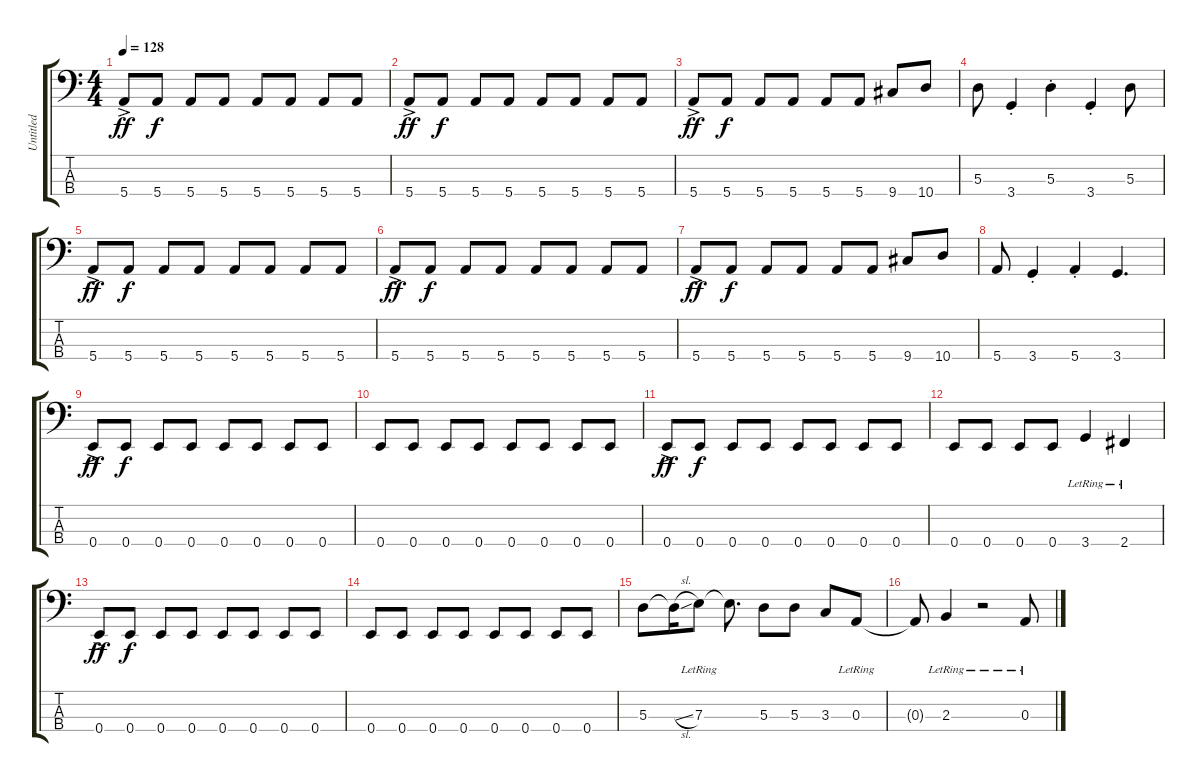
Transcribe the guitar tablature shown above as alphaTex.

\track ("Untitled" "Untitled") {instrument electricbasspick}
\staff {score tabs}
\tuning (G2 D2 A1 E1) {hide}
\ts (4 4)
\tempo 128
\clef f4
\ks c
5.4{ac}.8{dy ff} 5.4.8{dy f} 5.4.8 5.4.8 5.4.8 5.4.8 5.4.8 5.4.8 |
5.4{ac}.8{dy ff} 5.4.8{dy f} 5.4.8 5.4.8 5.4.8 5.4.8 5.4.8 5.4.8 |
5.4{ac}.8{dy ff} 5.4.8{dy f} 5.4.8 5.4.8 5.4.8 5.4.8 9.4.8 10.4.8 |
5.3.8 3.4{st}.4 5.3{st}.4 3.4{st}.4 5.3.8 |
5.4{ac}.8{dy ff} 5.4.8{dy f} 5.4.8 5.4.8 5.4.8 5.4.8 5.4.8 5.4.8 |
5.4{ac}.8{dy ff} 5.4.8{dy f} 5.4.8 5.4.8 5.4.8 5.4.8 5.4.8 5.4.8 |
5.4{ac}.8{dy ff} 5.4.8{dy f} 5.4.8 5.4.8 5.4.8 5.4.8 9.4.8 10.4.8 |
5.4.8 3.4{st}.4 5.4{st}.4 3.4.4{d} |
0.4{ac}.8{dy ff} 0.4.8{dy f} 0.4.8 0.4.8 0.4.8 0.4.8 0.4.8 0.4.8 |
0.4.8 0.4.8 0.4.8 0.4.8 0.4.8 0.4.8 0.4.8 0.4.8 |
0.4{ac}.8{dy ff} 0.4.8{dy f} 0.4.8 0.4.8 0.4.8 0.4.8 0.4.8 0.4.8 |
0.4.8 0.4.8 0.4.8 0.4.8 3.4{lr}.4 2.4{lr}.4 |
0.4{ac}.8{dy ff} 0.4.8{dy f} 0.4.8 0.4.8 0.4.8 0.4.8 0.4.8 0.4.8 |
0.4.8 0.4.8 0.4.8 0.4.8 0.4.8 0.4.8 0.4.8 0.4.8 |
5.3.8 5.3{sl t}.16 7.3{lr}.8 7.3{t}.8{d} 5.3.8 5.3.8 3.3.8 0.3{lr}.8 |
0.3{t}.8 2.3{lr}.4 r.2 0.3{lr}.8
